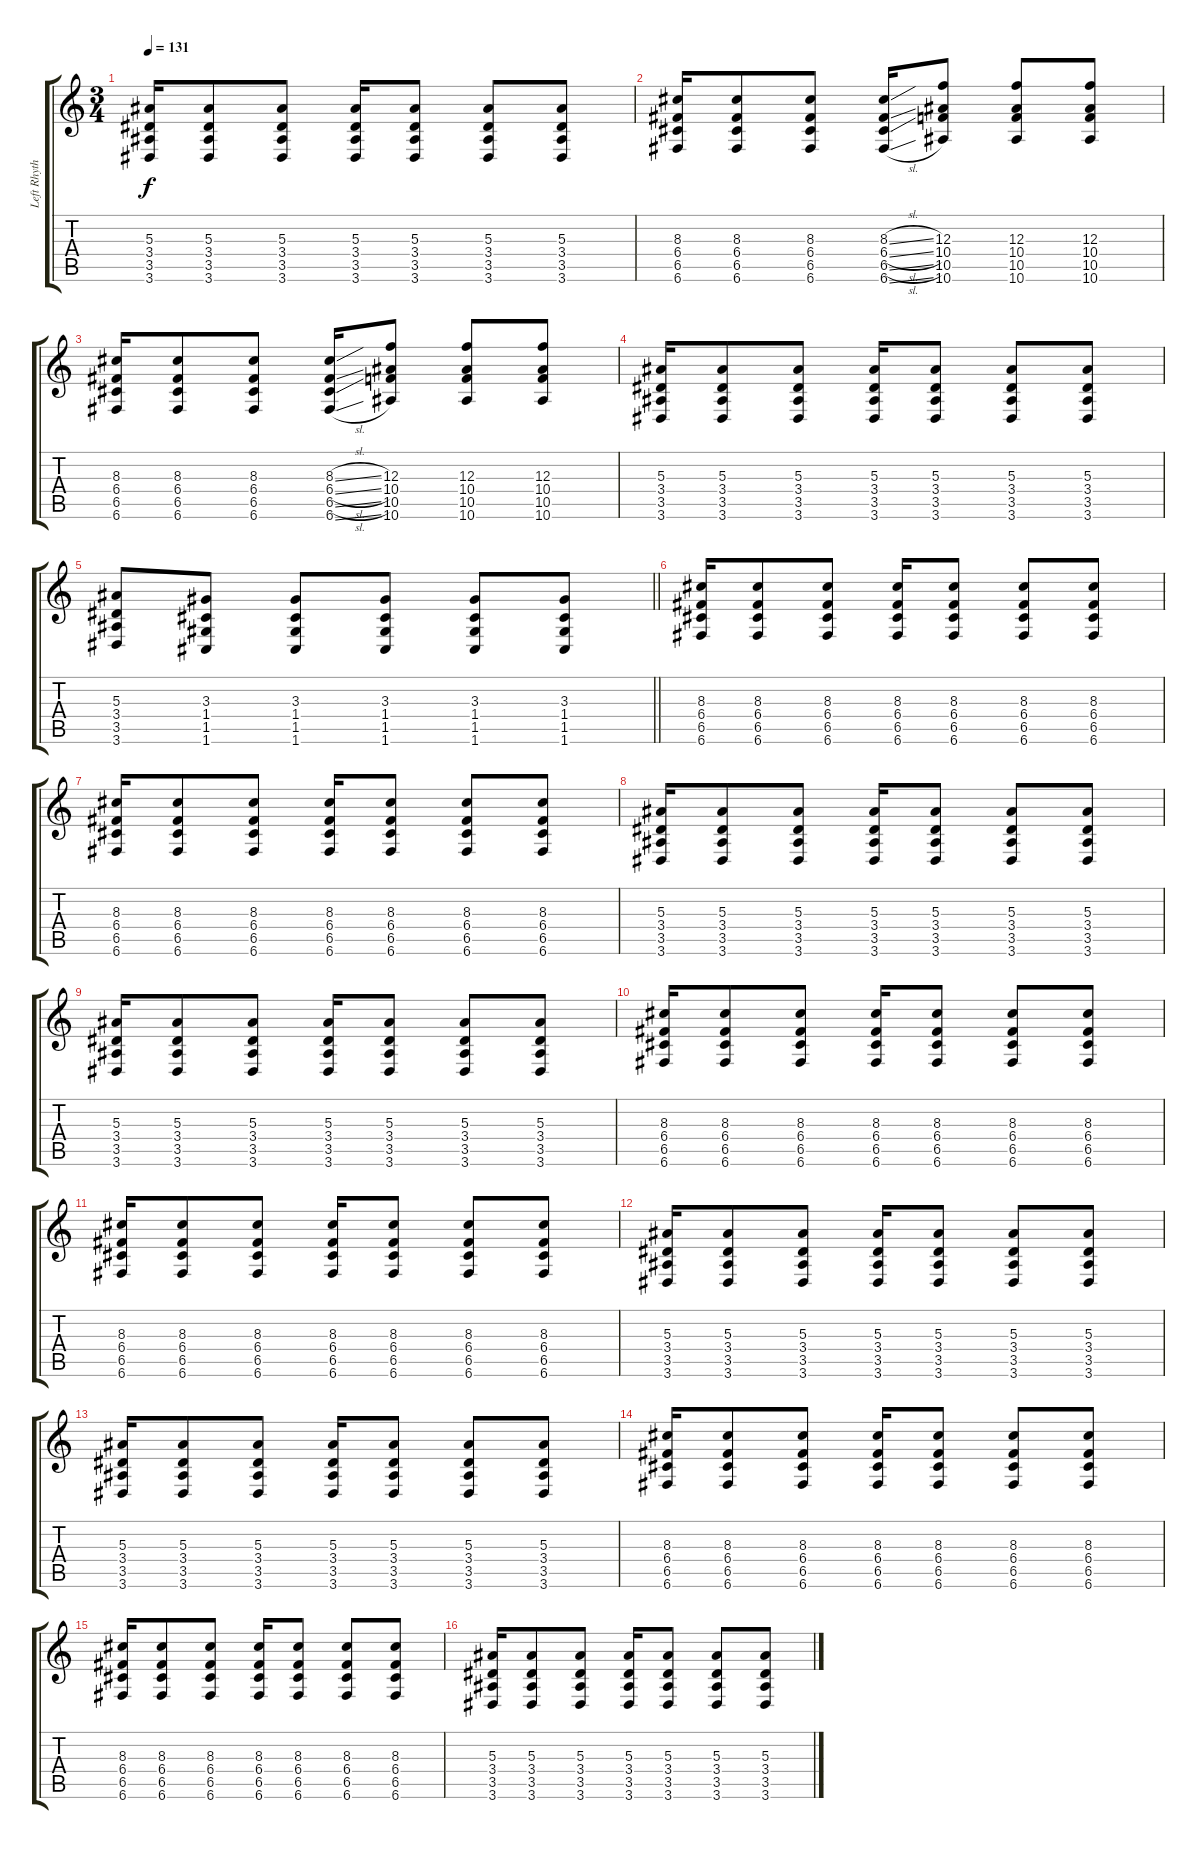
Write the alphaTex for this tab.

\track ("Left Rhythm" "Left Rhyth") {instrument distortionguitar}
\staff {score tabs}
\tuning (D4 A3 F3 C3 G2 C2) {hide}
\ts (3 4)
\tempo 131
\clef g2
\ks c
(5.3 3.4 3.5 3.6).16{dy f} (5.3 3.4 3.5 3.6).8 (5.3 3.4 3.5 3.6).8 (5.3 3.4 3.5 3.6).16 (5.3 3.4 3.5 3.6).8 (5.3 3.4 3.5 3.6).8 (5.3 3.4 3.5 3.6).8 |
(8.3 6.4 6.5 6.6).16 (8.3 6.4 6.5 6.6).8 (8.3 6.4 6.5 6.6).8 (8.3{sl} 6.4{sl} 6.5{sl} 6.6{sl}).16 (12.3 10.4 10.5 10.6).8 (12.3 10.4 10.5 10.6).8 (12.3 10.4 10.5 10.6).8 |
(8.3 6.4 6.5 6.6).16 (8.3 6.4 6.5 6.6).8 (8.3 6.4 6.5 6.6).8 (8.3{sl} 6.4{sl} 6.5{sl} 6.6{sl}).16 (12.3 10.4 10.5 10.6).8 (12.3 10.4 10.5 10.6).8 (12.3 10.4 10.5 10.6).8 |
(5.3 3.4 3.5 3.6).16 (5.3 3.4 3.5 3.6).8 (5.3 3.4 3.5 3.6).8 (5.3 3.4 3.5 3.6).16 (5.3 3.4 3.5 3.6).8 (5.3 3.4 3.5 3.6).8 (5.3 3.4 3.5 3.6).8 |
\barLineRight lightlight
(5.3 3.4 3.5 3.6).8 (3.3 1.4 1.5 1.6).8 (3.3 1.4 1.5 1.6).8 (3.3 1.4 1.5 1.6).8 (3.3 1.4 1.5 1.6).8 (3.3 1.4 1.5 1.6).8 |
\section ("" "")
(8.3 6.4 6.5 6.6).16 (8.3 6.4 6.5 6.6).8 (8.3 6.4 6.5 6.6).8 (8.3 6.4 6.5 6.6).16 (8.3 6.4 6.5 6.6).8 (8.3 6.4 6.5 6.6).8 (8.3 6.4 6.5 6.6).8 |
(8.3 6.4 6.5 6.6).16 (8.3 6.4 6.5 6.6).8 (8.3 6.4 6.5 6.6).8 (8.3 6.4 6.5 6.6).16 (8.3 6.4 6.5 6.6).8 (8.3 6.4 6.5 6.6).8 (8.3 6.4 6.5 6.6).8 |
(5.3 3.4 3.5 3.6).16 (5.3 3.4 3.5 3.6).8 (5.3 3.4 3.5 3.6).8 (5.3 3.4 3.5 3.6).16 (5.3 3.4 3.5 3.6).8 (5.3 3.4 3.5 3.6).8 (5.3 3.4 3.5 3.6).8 |
(5.3 3.4 3.5 3.6).16 (5.3 3.4 3.5 3.6).8 (5.3 3.4 3.5 3.6).8 (5.3 3.4 3.5 3.6).16 (5.3 3.4 3.5 3.6).8 (5.3 3.4 3.5 3.6).8 (5.3 3.4 3.5 3.6).8 |
(8.3 6.4 6.5 6.6).16 (8.3 6.4 6.5 6.6).8 (8.3 6.4 6.5 6.6).8 (8.3 6.4 6.5 6.6).16 (8.3 6.4 6.5 6.6).8 (8.3 6.4 6.5 6.6).8 (8.3 6.4 6.5 6.6).8 |
(8.3 6.4 6.5 6.6).16 (8.3 6.4 6.5 6.6).8 (8.3 6.4 6.5 6.6).8 (8.3 6.4 6.5 6.6).16 (8.3 6.4 6.5 6.6).8 (8.3 6.4 6.5 6.6).8 (8.3 6.4 6.5 6.6).8 |
(5.3 3.4 3.5 3.6).16 (5.3 3.4 3.5 3.6).8 (5.3 3.4 3.5 3.6).8 (5.3 3.4 3.5 3.6).16 (5.3 3.4 3.5 3.6).8 (5.3 3.4 3.5 3.6).8 (5.3 3.4 3.5 3.6).8 |
(5.3 3.4 3.5 3.6).16 (5.3 3.4 3.5 3.6).8 (5.3 3.4 3.5 3.6).8 (5.3 3.4 3.5 3.6).16 (5.3 3.4 3.5 3.6).8 (5.3 3.4 3.5 3.6).8 (5.3 3.4 3.5 3.6).8 |
(8.3 6.4 6.5 6.6).16 (8.3 6.4 6.5 6.6).8 (8.3 6.4 6.5 6.6).8 (8.3 6.4 6.5 6.6).16 (8.3 6.4 6.5 6.6).8 (8.3 6.4 6.5 6.6).8 (8.3 6.4 6.5 6.6).8 |
(8.3 6.4 6.5 6.6).16 (8.3 6.4 6.5 6.6).8 (8.3 6.4 6.5 6.6).8 (8.3 6.4 6.5 6.6).16 (8.3 6.4 6.5 6.6).8 (8.3 6.4 6.5 6.6).8 (8.3 6.4 6.5 6.6).8 |
(5.3 3.4 3.5 3.6).16 (5.3 3.4 3.5 3.6).8 (5.3 3.4 3.5 3.6).8 (5.3 3.4 3.5 3.6).16 (5.3 3.4 3.5 3.6).8 (5.3 3.4 3.5 3.6).8 (5.3 3.4 3.5 3.6).8
